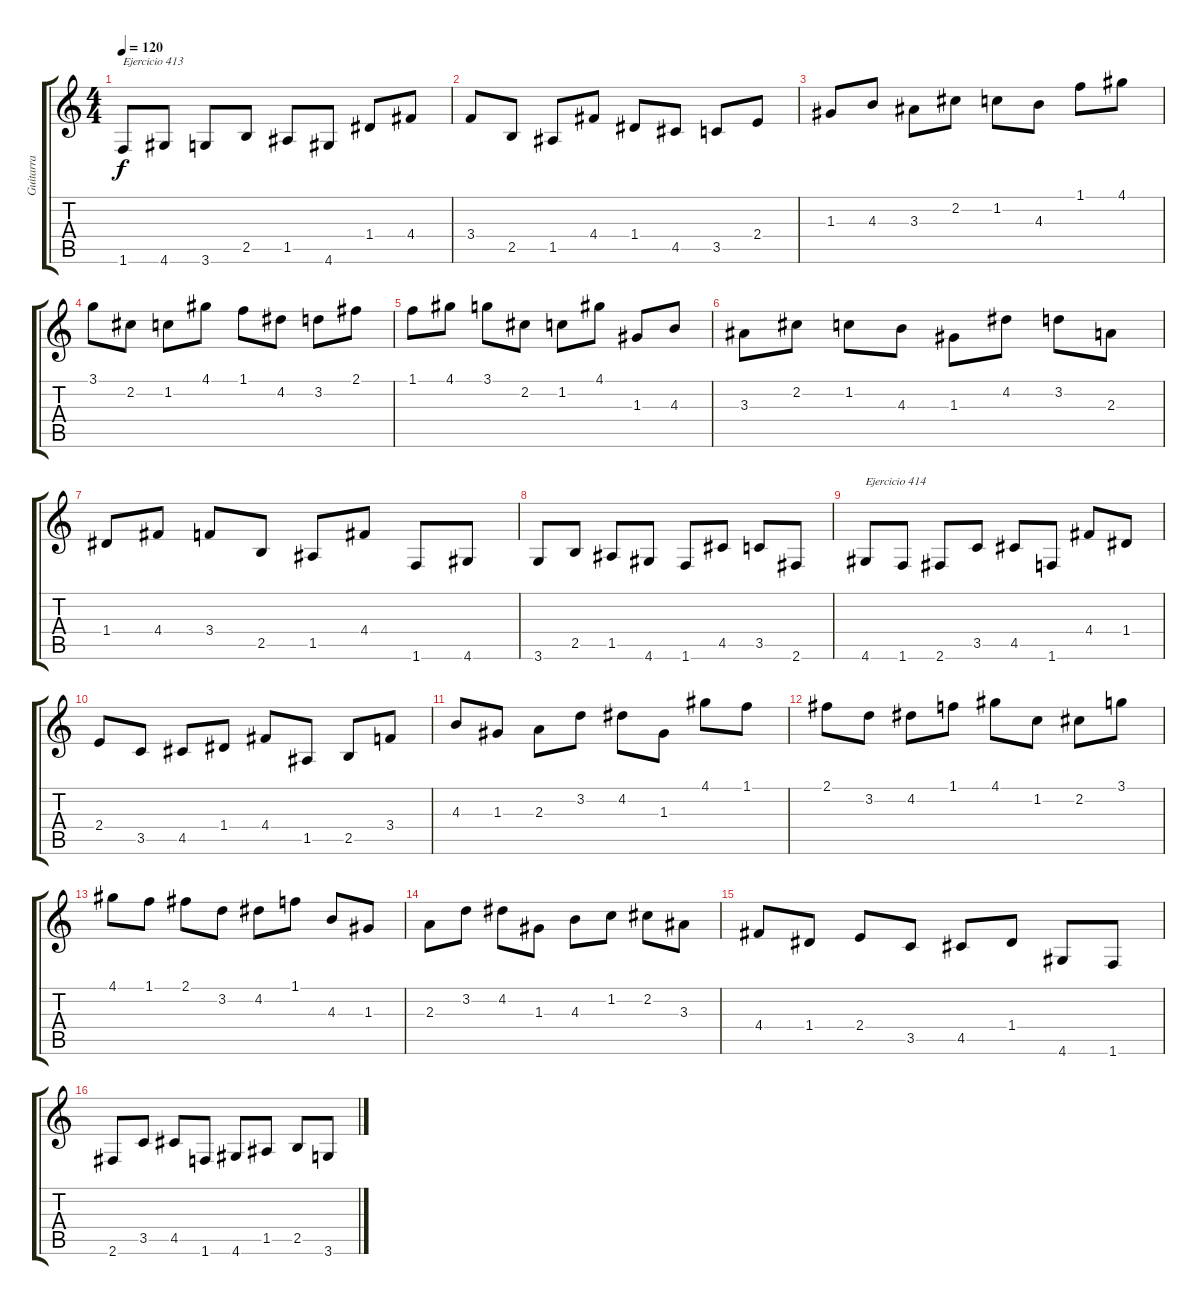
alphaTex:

\track ("Guitarra" "Guitarra") {instrument acousticguitarnylon}
\staff {score tabs}
\tuning (E4 B3 G3 D3 A2 E2) {hide}
\ts (4 4)
\tempo 120
\clef g2
\ks c
1.6.8{txt "Ejercicio 413" dy f} 4.6.8 3.6.8 2.5.8 1.5.8 4.6.8 1.4.8 4.4.8 |
3.4.8 2.5.8 1.5.8 4.4.8 1.4.8 4.5.8 3.5.8 2.4.8 |
1.3.8 4.3.8 3.3.8 2.2.8 1.2.8 4.3.8 1.1.8 4.1.8 |
3.1.8 2.2.8 1.2.8 4.1.8 1.1.8 4.2.8 3.2.8 2.1.8 |
1.1.8 4.1.8 3.1.8 2.2.8 1.2.8 4.1.8 1.3.8 4.3.8 |
3.3.8 2.2.8 1.2.8 4.3.8 1.3.8 4.2.8 3.2.8 2.3.8 |
1.4.8 4.4.8 3.4.8 2.5.8 1.5.8 4.4.8 1.6.8 4.6.8 |
3.6.8 2.5.8 1.5.8 4.6.8 1.6.8 4.5.8 3.5.8 2.6.8 |
4.6.8{txt "Ejercicio 414"} 1.6.8 2.6.8 3.5.8 4.5.8 1.6.8 4.4.8 1.4.8 |
2.4.8 3.5.8 4.5.8 1.4.8 4.4.8 1.5.8 2.5.8 3.4.8 |
4.3.8 1.3.8 2.3.8 3.2.8 4.2.8 1.3.8 4.1.8 1.1.8 |
2.1.8 3.2.8 4.2.8 1.1.8 4.1.8 1.2.8 2.2.8 3.1.8 |
4.1.8 1.1.8 2.1.8 3.2.8 4.2.8 1.1.8 4.3.8 1.3.8 |
2.3.8 3.2.8 4.2.8 1.3.8 4.3.8 1.2.8 2.2.8 3.3.8 |
4.4.8 1.4.8 2.4.8 3.5.8 4.5.8 1.4.8 4.6.8 1.6.8 |
2.6.8 3.5.8 4.5.8 1.6.8 4.6.8 1.5.8 2.5.8 3.6.8
